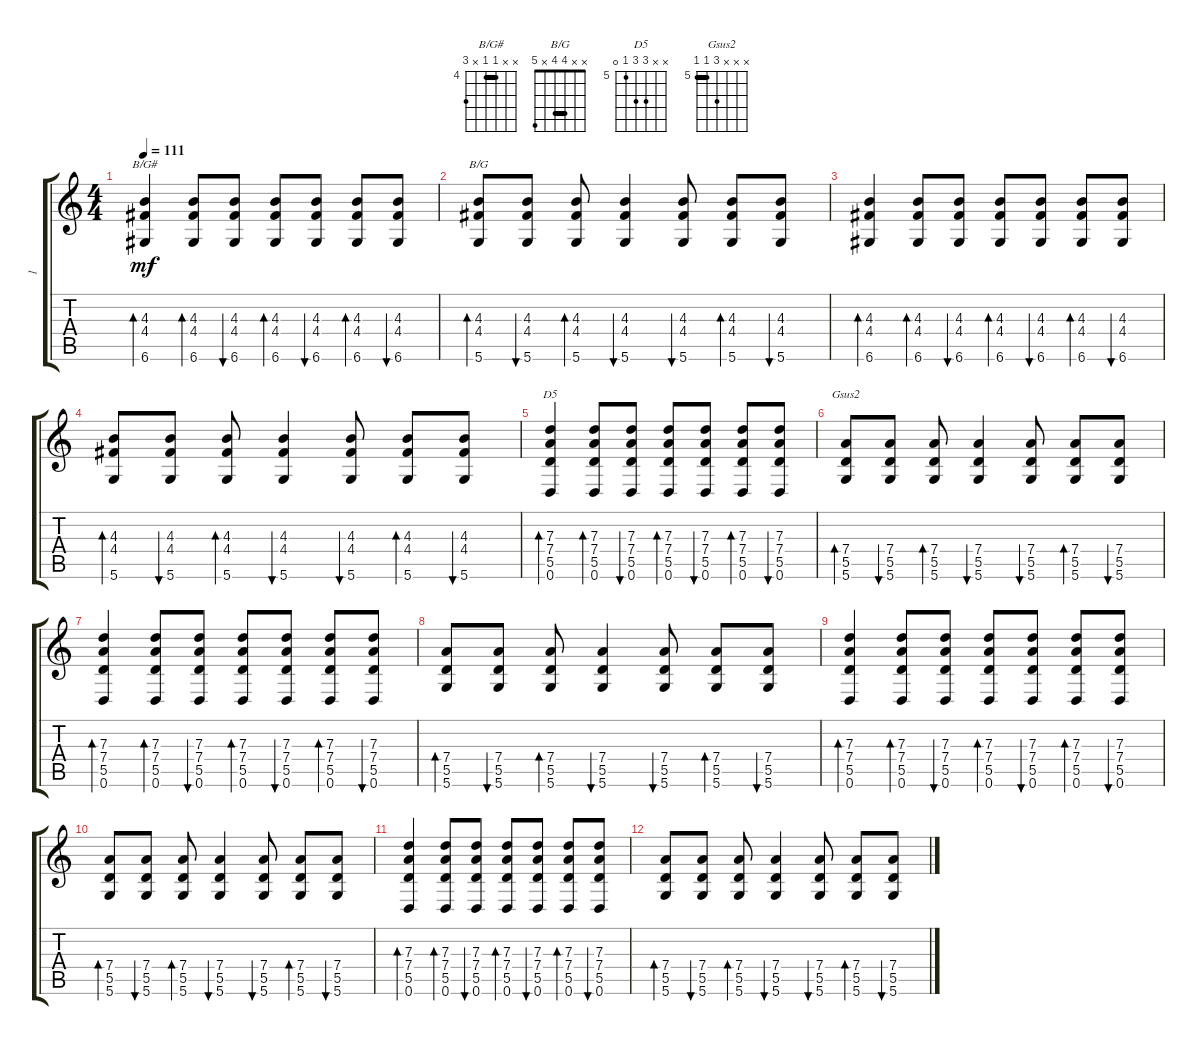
\track ("1" "1") {instrument acousticguitarsteel}
\staff {score tabs}
\tuning (E4 B3 G3 D3 A2 D2) {hide}
\chord ("B/G#" x x 4 4 x 6) {firstfret 4 barre 4}
\chord ("B/G" x x 4 4 x 5) {barre 4}
\chord ("D5" x x 7 7 5 0) {firstfret 5}
\chord ("Gsus2" x x x 7 5 5) {firstfret 5 barre 5}
\ts (4 4)
\tempo 111
\clef g2
\ks c
(4.3 4.4 6.6).4{bd 30 ch "B/G#" dy mf} (4.3 4.4 6.6).8{bd 30} (4.3 4.4 6.6).8{bu 30} (4.3 4.4 6.6).8{bd 30} (4.3 4.4 6.6).8{bu 30} (4.3 4.4 6.6).8{bd 30} (4.3 4.4 6.6).8{bu 30} |
(4.3 4.4 5.6).8{bd 30 ch "B/G"} (4.3 4.4 5.6).8{bu 30} (4.3 4.4 5.6).8{bd 30} (4.3 4.4 5.6).4{bu 30} (4.3 4.4 5.6).8{bu 30} (4.3 4.4 5.6).8{bd 30} (4.3 4.4 5.6).8{bu 30} |
(4.3 4.4 6.6).4{bd 30} (4.3 4.4 6.6).8{bd 30} (4.3 4.4 6.6).8{bu 30} (4.3 4.4 6.6).8{bd 30} (4.3 4.4 6.6).8{bu 30} (4.3 4.4 6.6).8{bd 30} (4.3 4.4 6.6).8{bu 30} |
(4.3 4.4 5.6).8{bd 30} (4.3 4.4 5.6).8{bu 30} (4.3 4.4 5.6).8{bd 30} (4.3 4.4 5.6).4{bu 30} (4.3 4.4 5.6).8{bu 30} (4.3 4.4 5.6).8{bd 30} (4.3 4.4 5.6).8{bu 30} |
(7.3 7.4 5.5 0.6).4{bd 30 ch "D5"} (7.3 7.4 5.5 0.6).8{bd 30} (7.3 7.4 5.5 0.6).8{bu 30} (7.3 7.4 5.5 0.6).8{bd 30} (7.3 7.4 5.5 0.6).8{bu 30} (7.3 7.4 5.5 0.6).8{bd 30} (7.3 7.4 5.5 0.6).8{bu 30} |
(7.4 5.5 5.6).8{bd 30 ch "Gsus2"} (7.4 5.5 5.6).8{bu 30} (7.4 5.5 5.6).8{bd 30} (7.4 5.5 5.6).4{bu 30} (7.4 5.5 5.6).8{bu 30} (7.4 5.5 5.6).8{bd 30} (7.4 5.5 5.6).8{bu 30} |
(7.3 7.4 5.5 0.6).4{bd 30} (7.3 7.4 5.5 0.6).8{bd 30} (7.3 7.4 5.5 0.6).8{bu 30} (7.3 7.4 5.5 0.6).8{bd 30} (7.3 7.4 5.5 0.6).8{bu 30} (7.3 7.4 5.5 0.6).8{bd 30} (7.3 7.4 5.5 0.6).8{bu 30} |
(7.4 5.5 5.6).8{bd 30} (7.4 5.5 5.6).8{bu 30} (7.4 5.5 5.6).8{bd 30} (7.4 5.5 5.6).4{bu 30} (7.4 5.5 5.6).8{bu 30} (7.4 5.5 5.6).8{bd 30} (7.4 5.5 5.6).8{bu 30} |
(7.3 7.4 5.5 0.6).4{bd 30} (7.3 7.4 5.5 0.6).8{bd 30} (7.3 7.4 5.5 0.6).8{bu 30} (7.3 7.4 5.5 0.6).8{bd 30} (7.3 7.4 5.5 0.6).8{bu 30} (7.3 7.4 5.5 0.6).8{bd 30} (7.3 7.4 5.5 0.6).8{bu 30} |
(7.4 5.5 5.6).8{bd 30} (7.4 5.5 5.6).8{bu 30} (7.4 5.5 5.6).8{bd 30} (7.4 5.5 5.6).4{bu 30} (7.4 5.5 5.6).8{bu 30} (7.4 5.5 5.6).8{bd 30} (7.4 5.5 5.6).8{bu 30} |
(7.3 7.4 5.5 0.6).4{bd 30} (7.3 7.4 5.5 0.6).8{bd 30} (7.3 7.4 5.5 0.6).8{bu 30} (7.3 7.4 5.5 0.6).8{bd 30} (7.3 7.4 5.5 0.6).8{bu 30} (7.3 7.4 5.5 0.6).8{bd 30} (7.3 7.4 5.5 0.6).8{bu 30} |
(7.4 5.5 5.6).8{bd 30} (7.4 5.5 5.6).8{bu 30} (7.4 5.5 5.6).8{bd 30} (7.4 5.5 5.6).4{bu 30} (7.4 5.5 5.6).8{bu 30} (7.4 5.5 5.6).8{bd 30} (7.4 5.5 5.6).8{bu 30}
